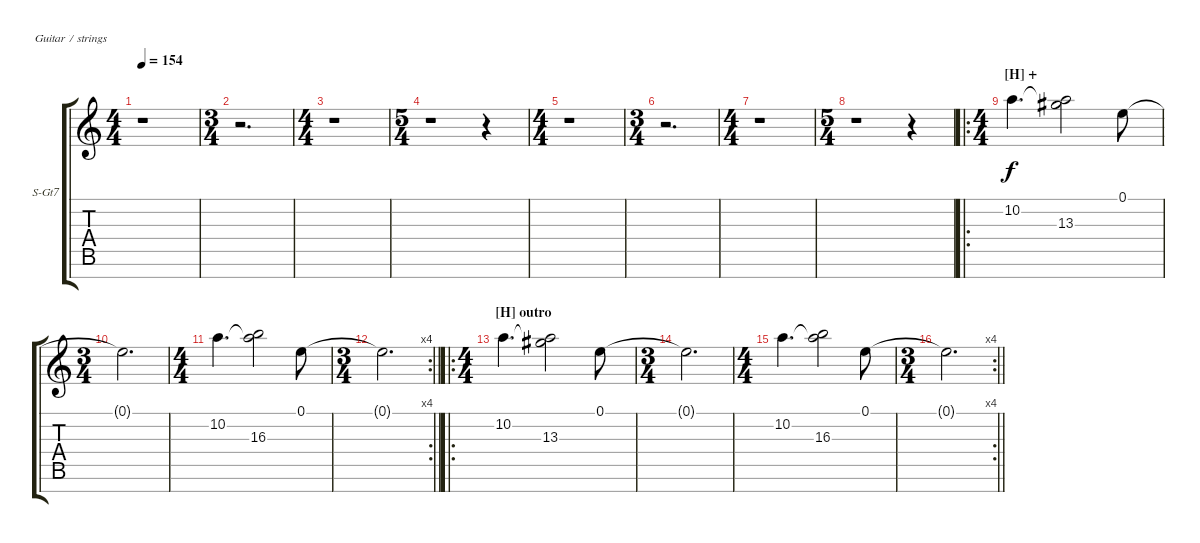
\bracketExtendMode groupsimilarinstruments
\firstSystemTrackNameOrientation horizontal
\otherSystemsTrackNameOrientation horizontal
\track ("Synth PAD" "S-Gt7") {instrument choiraahs}
\staff {score tabs}
\tuning (E4 B3 G3 D3 A2 E2 B1)
\displaytranspose 12
\ts (4 4)
\beaming (8 6 4)
\tempo 154
\clef g2
\ks c
r.1{dy f} |
\ts (3 4)
\beaming (8 6 4)
r.2{d} |
\ts (4 4)
\beaming (8 6 4)
r.1 |
\ts (5 4)
\beaming (8 6 4)
r.1 r.4 |
\ts (4 4)
\beaming (8 6 4)
r.1 |
\ts (3 4)
\beaming (8 6 4)
r.2{d} |
\ts (4 4)
\beaming (8 6 4)
r.1 |
\ts (5 4)
\beaming (8 6 4)
r.1 r.4 |
\ro
\ts (4 4)
\beaming (8 6 4)
\section ("H" "+")
10.2.4{d} (10.2{t} 13.3).2 0.1.8 |
\ts (3 4)
\beaming (8 6 4)
0.1{t}.2{d} |
\ts (4 4)
\beaming (8 6 4)
10.2.4{d} (10.2{t} 16.3).2 0.1.8 |
\rc 4
\ts (3 4)
\beaming (8 6 4)
\barLineRight lightlight
0.1{t}.2{d} |
\ro
\ts (4 4)
\beaming (8 6 4)
\section ("H" "outro")
10.2.4{d} (10.2{t} 13.3).2 0.1.8 |
\ts (3 4)
\beaming (8 6 4)
0.1{t}.2{d} |
\ts (4 4)
\beaming (8 6 4)
10.2.4{d} (10.2{t} 16.3).2 0.1.8 |
\rc 4
\ts (3 4)
\beaming (8 6 4)
\barLineRight lightlight
0.1{t}.2{d}
